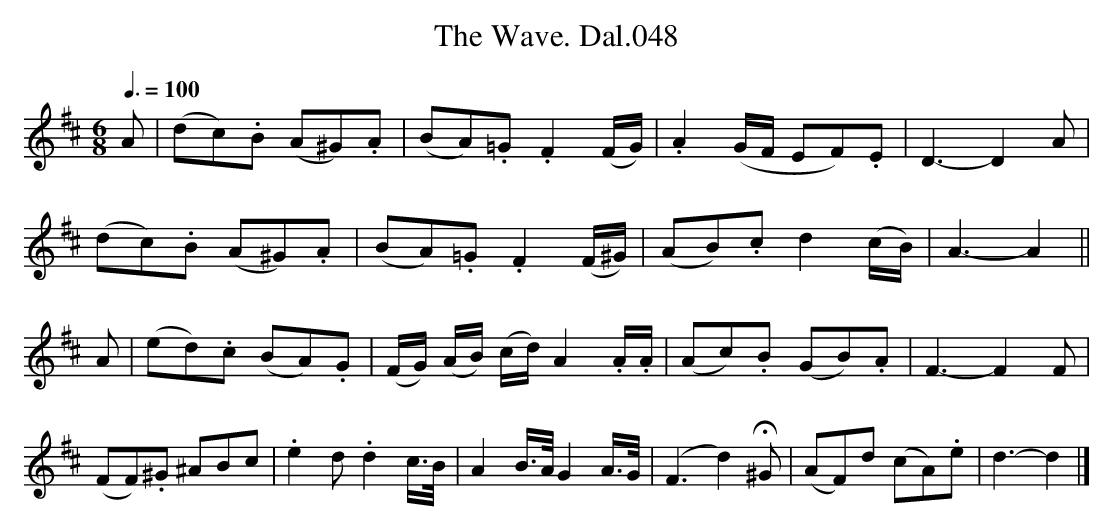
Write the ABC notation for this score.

X:1
T:Wave. Dal.048, The
M:6/8
Q:3/8=100
L:1/8
K:D
A|(dc).B (A^G).A | (BA).=G .F2 (F/G/) | .A2(G/F/ EF).E | D3-D2 A |
(dc).B (A^G).A | (BA).=G .F2 (F/^G/) | (AB).c d2(c/B/) | A3-A2 ||
A |(ed).c (BA).G | (F/G/) (A/B/) (c/d/) A2 .A/.A/ |\
(Ac).B (GB).A | F3-F2 F |
(FF).^G ^ABc | .e2d .d2c/>B/ | A2B/>A/ G2A/>G/ |\
(F3d2) H^G  | (AF)d (cA).e | d3-d2 |]
